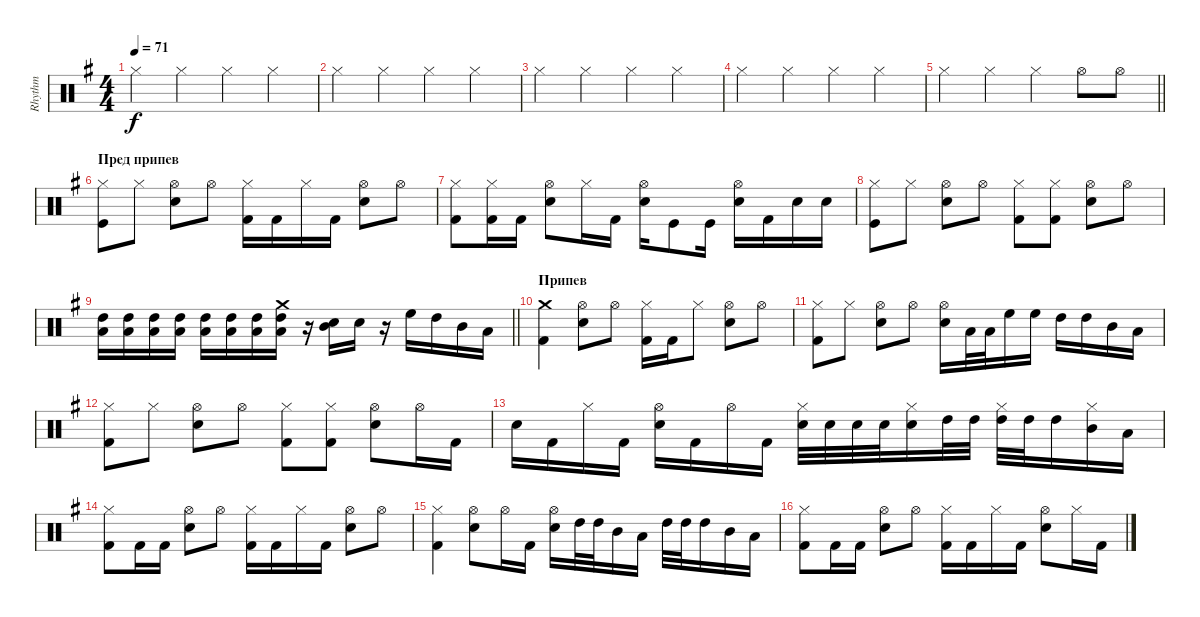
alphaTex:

\track ("Rhythm" "Rhythm") {instrument percussion}
\staff {score}
\articulation defaults
\ts (4 4)
\tempo 71
\clef neutral
\ks eminor "Hi-Hat (closed)".4{dy f} "Hi-Hat (closed)".4 "Hi-Hat (closed)".4 "Hi-Hat (closed)".4
|
"Hi-Hat (closed)".4 "Hi-Hat (closed)".4 "Hi-Hat (closed)".4 "Hi-Hat (closed)".4 |
"Hi-Hat (closed)".4 "Hi-Hat (closed)".4 "Hi-Hat (closed)".4 "Hi-Hat (closed)".4 |
"Hi-Hat (closed)".4 "Hi-Hat (closed)".4 "Hi-Hat (closed)".4 "Hi-Hat (closed)".4 |
\barLineRight lightlight "Hi-Hat (closed)".4 "Hi-Hat (closed)".4 "Hi-Hat (closed)".4 "Hi-Hat (open)".8 "Hi-Hat (open)".8
|
\section ("" "Пред припев")
("Hi-Hat (closed)" "Kick (hit)").8 "Hi-Hat (closed)".8 ("Hi-Hat (open)" "Snare (hit) 2").8 "Hi-Hat (open)".8 ("Hi-Hat (closed)" "Kick (hit) 2").16 "Kick (hit) 2".16 "Hi-Hat (closed)".16 "Kick (hit) 2".16 ("Hi-Hat (open)" "Snare (hit) 2").8 "Hi-Hat (open)".8 |
("Hi-Hat (closed)" "Kick (hit) 2").8 ("Hi-Hat (closed)" "Kick (hit) 2").16 "Kick (hit) 2".16 ("Hi-Hat (open)" "Snare (hit) 2").8 "Hi-Hat (closed)".16 "Kick (hit) 2".16 ("Hi-Hat (open)" "Snare (hit) 2").16 "Kick (hit)".8 "Kick (hit)".16 ("Hi-Hat (open)" "Snare (hit) 2").16 "Kick (hit) 2".16 "Snare (hit) 2".16 "Snare (hit) 2".16 |
("Hi-Hat (closed)" "Kick (hit)").8 "Hi-Hat (closed)".8 ("Hi-Hat (open)" "Snare (hit) 2").8 "Hi-Hat (open)".8 ("Hi-Hat (closed)" "Kick (hit) 2").8 ("Hi-Hat (closed)" "Kick (hit) 2").8 ("Hi-Hat (open)" "Snare (hit) 2").8 "Hi-Hat (open)".8 |
\barLineRight lightlight
("Low Tom (hit)" "High Tom (hit)").16 ("Low Tom (hit)" "High Tom (hit)").16 ("Low Tom (hit)" "High Tom (hit)").16 ("Low Tom (hit)" "High Tom (hit)").16 ("Low Tom (hit)" "High Tom (hit)").16 ("Low Tom (hit)" "High Tom (hit)").16 ("Low Tom (hit)" "High Tom (hit)").16 ("Crash medium (hit)" "Low Tom (hit)" "High Tom (hit)").16 r.16 ("Mid Tom (hit)" "Snare (hit) 2").16 "Snare (hit) 2".16 r.16 "High Floor Tom (hit)".16 "High Tom (hit)".16 "Mid Tom (hit)".16 "Low Tom (hit)".16 |
\section ("" "Припев")
("Crash medium (hit)" "Kick (hit) 2").4 ("Hi-Hat (open)" "Snare (hit) 2").8 "Hi-Hat (open)".8 ("Hi-Hat (closed)" "Kick (hit) 2").16 "Kick (hit) 2".16 "Hi-Hat (closed)".8 ("Hi-Hat (open)" "Snare (hit) 2").8 "Hi-Hat (open)".8 |
("Hi-Hat (closed)" "Kick (hit) 2").8 "Hi-Hat (closed)".8 ("Hi-Hat (open)" "Snare (hit) 2").8 "Hi-Hat (open)".8 ("Hi-Hat (open)" "Snare (hit) 2").16 "Low Tom (hit)".32 "Low Tom (hit)".32 "High Floor Tom (hit)".16 "High Floor Tom (hit)".16 "High Tom (hit)".16 "High Tom (hit)".16 "Mid Tom (hit)".16 "Low Tom (hit)".16 |
("Hi-Hat (closed)" "Kick (hit) 2").8 "Hi-Hat (closed)".8 ("Hi-Hat (open)" "Snare (hit) 2").8 "Hi-Hat (open)".8 ("Hi-Hat (closed)" "Kick (hit) 2").8 ("Hi-Hat (closed)" "Kick (hit) 2").8 ("Hi-Hat (open)" "Snare (hit) 2").8 "Hi-Hat (open)".16 "Kick (hit) 2".16 |
"Snare (hit) 2".16 "Kick (hit) 2".16 "Hi-Hat (closed)".16 "Kick (hit) 2".16 ("Hi-Hat (open)" "Snare (hit) 2").16 "Kick (hit) 2".16 "Hi-Hat (open)".16 "Kick (hit) 2".16 ("Hi-Hat (closed)" "Snare (hit) 2").32 "Snare (hit) 2".32 "Snare (hit) 2".32 "Snare (hit) 2".32 ("Hi-Hat (closed)" "Snare (hit) 2").16 "High Tom (hit)".32 "High Tom (hit)".32 ("Hi-Hat (closed)" "High Tom (hit)").32 "High Tom (hit)".32 "High Tom (hit)".16 ("Hi-Hat (closed)" "Mid Tom (hit)").16 "Low Tom (hit)".16 |
("Hi-Hat (closed)" "Kick (hit) 2").8 "Kick (hit) 2".16 "Kick (hit) 2".16 ("Hi-Hat (open)" "Snare (hit) 2").8 "Hi-Hat (open)".8 ("Hi-Hat (closed)" "Kick (hit) 2").16 "Kick (hit) 2".16 "Hi-Hat (closed)".16 "Kick (hit) 2".16 ("Hi-Hat (open)" "Snare (hit) 2").8 "Hi-Hat (open)".8 |
("Hi-Hat (closed)" "Kick (hit) 2").4 ("Hi-Hat (open)" "Snare (hit) 2").8 "Hi-Hat (open)".16 "Kick (hit) 2".16 ("Hi-Hat (open)" "Snare (hit) 2").16 "High Tom (hit)".32 "High Tom (hit)".32 "Mid Tom (hit)".16 "Low Tom (hit)".16 "High Tom (hit)".32 "High Tom (hit)".32 "High Tom (hit)".16 "Mid Tom (hit)".16 "Low Tom (hit)".16 |
("Hi-Hat (closed)" "Kick (hit) 2").8 "Kick (hit) 2".16 "Kick (hit) 2".16 ("Hi-Hat (open)" "Snare (hit) 2").8 "Hi-Hat (open)".8 ("Hi-Hat (closed)" "Kick (hit) 2").16 "Kick (hit) 2".16 "Hi-Hat (closed)".16 "Kick (hit) 2".16 ("Hi-Hat (open)" "Snare (hit) 2").8 "Hi-Hat (closed)".16 "Kick (hit) 2".16
